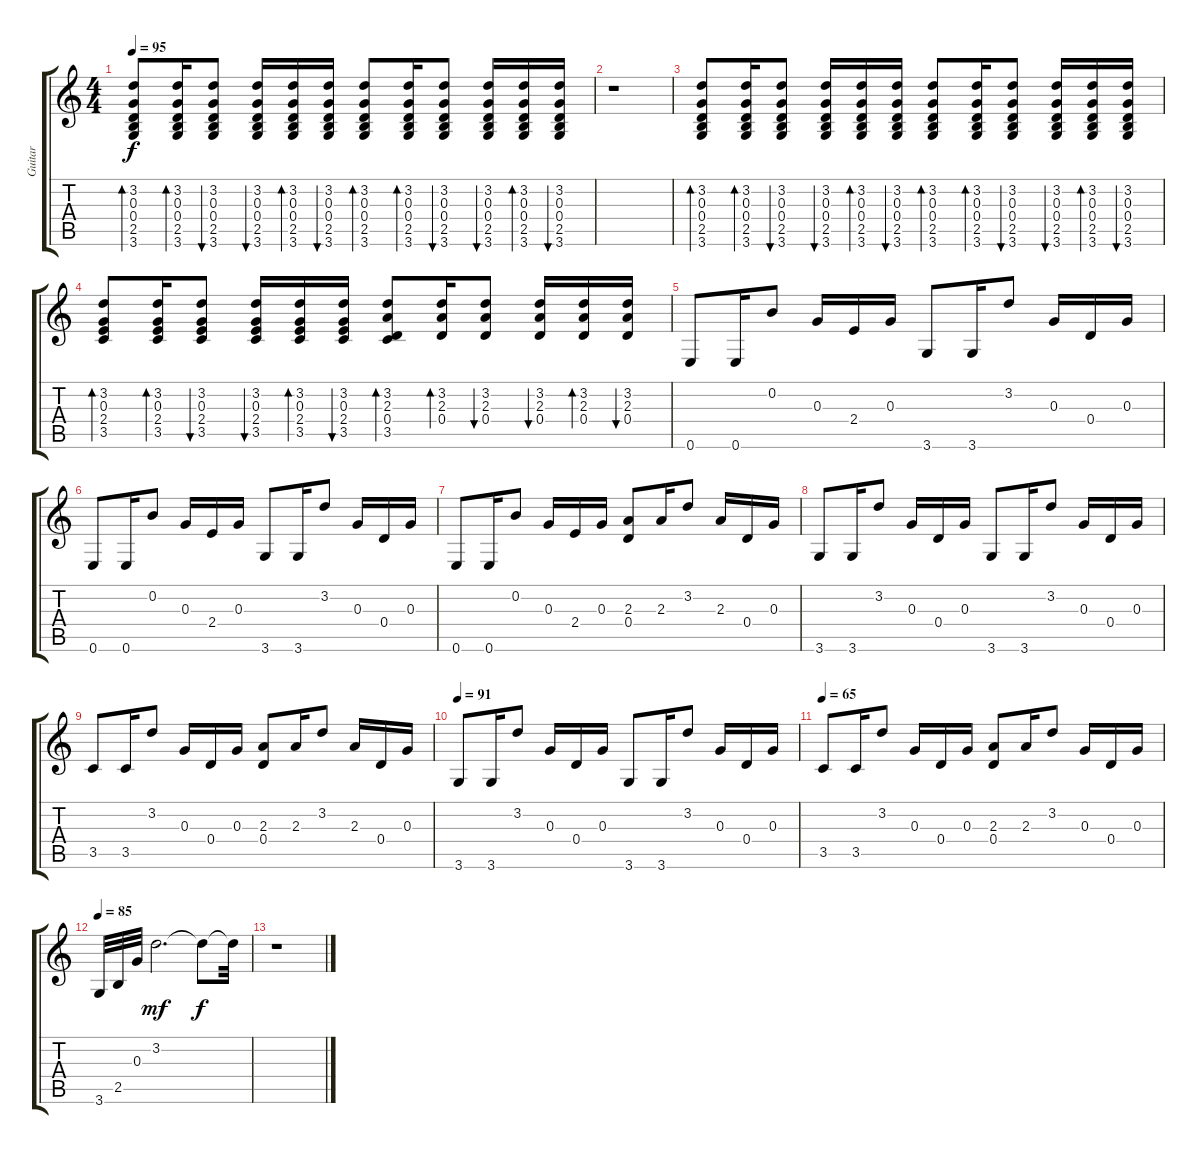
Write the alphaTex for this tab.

\track ("Guitar" "Guitar") {instrument acousticguitarsteel}
\staff {score tabs}
\tuning (E4 B3 G3 D3 A2 E2) {hide}
\ts (4 4)
\tempo 95
\clef g2
\ks c
(3.2 0.3 0.4 2.5 3.6).8{bd 60 dy f} (3.2 0.3 0.4 2.5 3.6).16{bd 60} (3.2 0.3 0.4 2.5 3.6).8{bu 60} (3.2 0.3 0.4 2.5 3.6).16{bu 60} (3.2 0.3 0.4 2.5 3.6).16{bd 60} (3.2 0.3 0.4 2.5 3.6).16{bu 60} (3.2 0.3 0.4 2.5 3.6).8{bd 60} (3.2 0.3 0.4 2.5 3.6).16{bd 60} (3.2 0.3 0.4 2.5 3.6).8{bu 60} (3.2 0.3 0.4 2.5 3.6).16{bu 60} (3.2 0.3 0.4 2.5 3.6).16{bd 60} (3.2 0.3 0.4 2.5 3.6).16{bu 60} |
r.1 |
(3.2 0.3 0.4 2.5 3.6).8{bd 60} (3.2 0.3 0.4 2.5 3.6).16{bd 60} (3.2 0.3 0.4 2.5 3.6).8{bu 60} (3.2 0.3 0.4 2.5 3.6).16{bu 60} (3.2 0.3 0.4 2.5 3.6).16{bd 60} (3.2 0.3 0.4 2.5 3.6).16{bu 60} (3.2 0.3 0.4 2.5 3.6).8{bd 60} (3.2 0.3 0.4 2.5 3.6).16{bd 60} (3.2 0.3 0.4 2.5 3.6).8{bu 60} (3.2 0.3 0.4 2.5 3.6).16{bu 60} (3.2 0.3 0.4 2.5 3.6).16{bd 60} (3.2 0.3 0.4 2.5 3.6).16{bu 60} |
(3.2 0.3 2.4 3.5).8{bd 60} (3.2 0.3 2.4 3.5).16{bd 60} (3.2 0.3 2.4 3.5).8{bu 60} (3.2 0.3 2.4 3.5).16{bu 60} (3.2 0.3 2.4 3.5).16{bd 60} (3.2 0.3 2.4 3.5).16{bu 60} (3.2 2.3 0.4 3.5).8{bd 60} (3.2 2.3 0.4).16{bd 60} (3.2 2.3 0.4).8{bu 60} (3.2 2.3 0.4).16{bu 60} (3.2 2.3 0.4).16{bd 60} (3.2 2.3 0.4).16{bu 60} |
0.6.8 0.6.16 0.2.8 0.3.16 2.4.16 0.3.16 3.6.8 3.6.16 3.2.8 0.3.16 0.4.16 0.3.16 |
0.6.8 0.6.16 0.2.8 0.3.16 2.4.16 0.3.16 3.6.8 3.6.16 3.2.8 0.3.16 0.4.16 0.3.16 |
0.6.8 0.6.16 0.2.8 0.3.16 2.4.16 0.3.16 (2.3 0.4).8 2.3.16 3.2.8 2.3.16 0.4.16 0.3.16 |
3.6.8 3.6.16 3.2.8 0.3.16 0.4.16 0.3.16 3.6.8 3.6.16 3.2.8 0.3.16 0.4.16 0.3.16 |
3.5.8 3.5.16 3.2.8 0.3.16 0.4.16 0.3.16 (2.3 0.4).8 2.3.16 3.2.8 2.3.16 0.4.16 0.3.16 |
\tempo 91
3.6.8 3.6.16 3.2.8 0.3.16 0.4.16 0.3.16 3.6.8 3.6.16 3.2.8 0.3.16 0.4.16 0.3.16 |
\tempo 65
3.5.8 3.5.16 3.2.8 0.3.16 0.4.16 0.3.16 (2.3 0.4).8 2.3.16 3.2.8 0.3.16 0.4.16 0.3.16 |
\tempo 85
3.6.32 2.5.32 0.3.32 3.2.2{d dy mf} 3.2{t}.8{dy f} 3.2{t}.32 |
r.1
